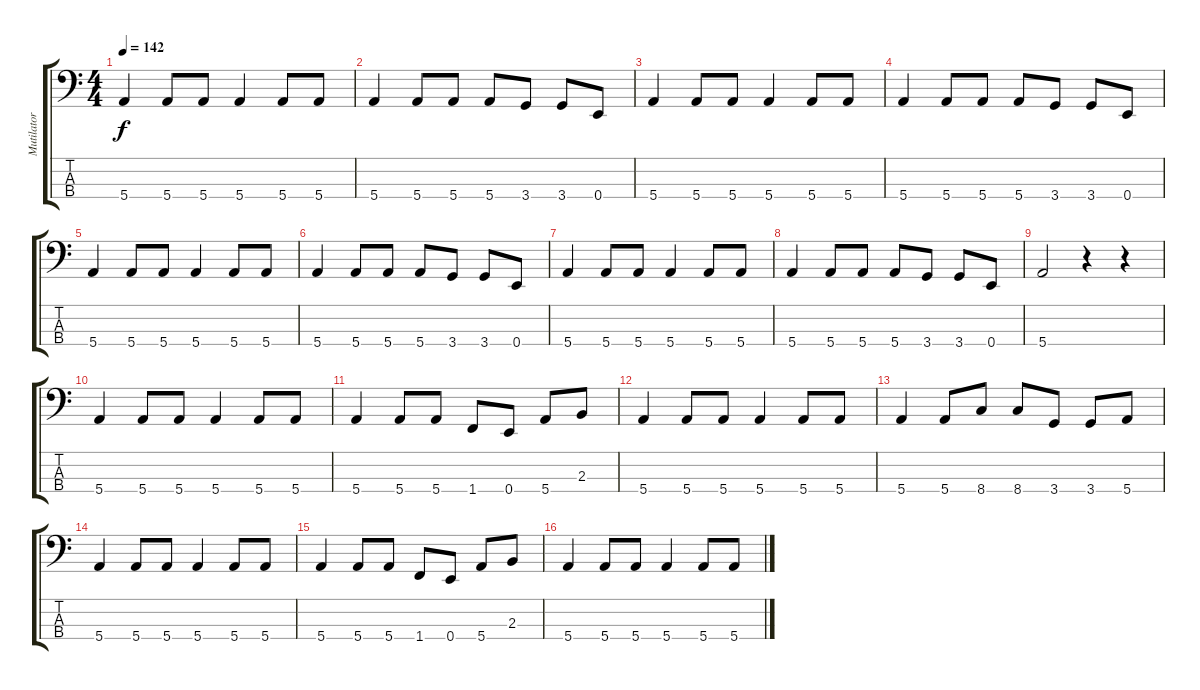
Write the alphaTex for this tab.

\track ("Mutilator" "Mutilator") {instrument electricbassfinger}
\staff {score tabs}
\tuning (G2 D2 A1 E1) {hide}
\ts (4 4)
\tempo 142
\clef f4
\ks c
5.4.4{dy f} 5.4.8 5.4.8 5.4.4 5.4.8 5.4.8 |
5.4.4 5.4.8 5.4.8 5.4.8 3.4.8 3.4.8 0.4.8 |
5.4.4 5.4.8 5.4.8 5.4.4 5.4.8 5.4.8 |
5.4.4 5.4.8 5.4.8 5.4.8 3.4.8 3.4.8 0.4.8 |
5.4.4 5.4.8 5.4.8 5.4.4 5.4.8 5.4.8 |
5.4.4 5.4.8 5.4.8 5.4.8 3.4.8 3.4.8 0.4.8 |
5.4.4 5.4.8 5.4.8 5.4.4 5.4.8 5.4.8 |
5.4.4 5.4.8 5.4.8 5.4.8 3.4.8 3.4.8 0.4.8 |
5.4.2 r.4 r.4 |
5.4.4 5.4.8 5.4.8 5.4.4 5.4.8 5.4.8 |
5.4.4 5.4.8 5.4.8 1.4.8 0.4.8 5.4.8 2.3.8 |
5.4.4 5.4.8 5.4.8 5.4.4 5.4.8 5.4.8 |
5.4.4 5.4.8 8.4.8 8.4.8 3.4.8 3.4.8 5.4.8 |
5.4.4 5.4.8 5.4.8 5.4.4 5.4.8 5.4.8 |
5.4.4 5.4.8 5.4.8 1.4.8 0.4.8 5.4.8 2.3.8 |
5.4.4 5.4.8 5.4.8 5.4.4 5.4.8 5.4.8
